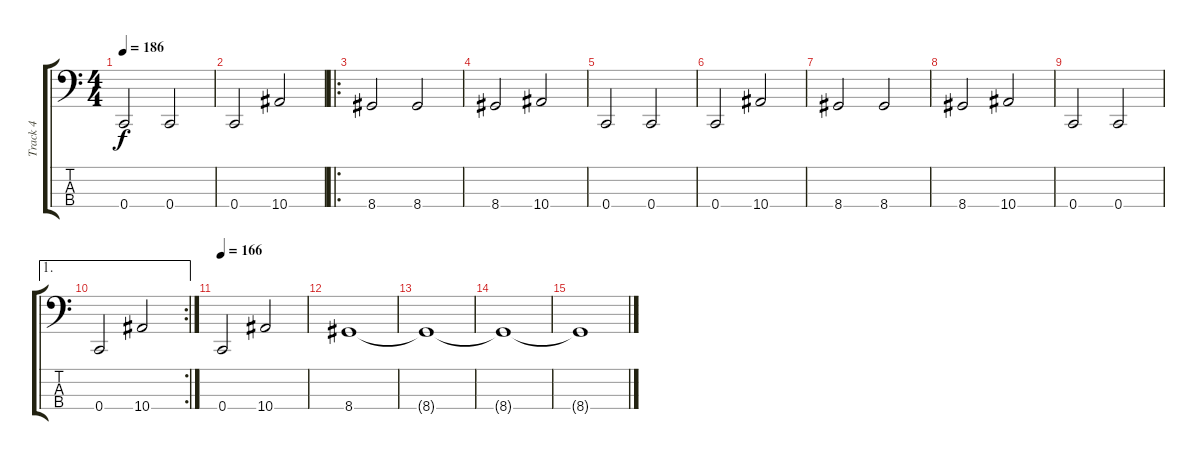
\track ("Track 4" "Track 4") {instrument electricbasspick}
\staff {score tabs}
\tuning (Eb2 Bb1 F1 C1) {hide}
\ts (4 4)
\tempo 186
\clef f4
\ks c
0.4.2{dy f} 0.4.2 |
0.4.2 10.4.2 |
\ro
8.4.2 8.4.2 |
8.4.2 10.4.2 |
0.4.2 0.4.2 |
0.4.2 10.4.2 |
8.4.2 8.4.2 |
8.4.2 10.4.2 |
0.4.2 0.4.2 |
\ae 1
\rc 2
0.4.2 10.4.2 |
\tempo 166
0.4.2 10.4.2 |
8.4.1 |
8.4{t}.1 |
8.4{t}.1 |
8.4{t}.1
